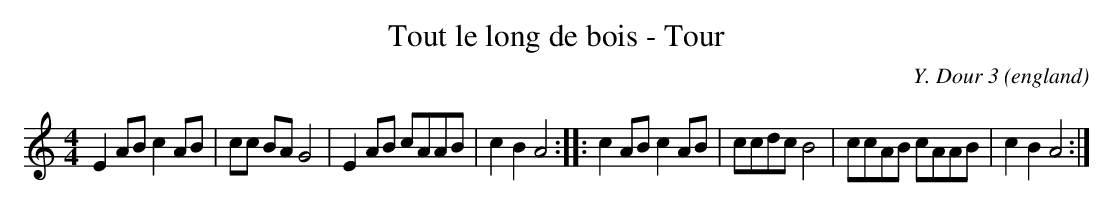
X:1
T:Tout le long de bois - Tour
O:england
C:Y. Dour 3
M:4/4
L:1/8
K:C
E2ABc2AB|cc BA G4|E2AB cAAB|c2B2A4:|\
|:c2ABc2AB|ccdcB4|ccAB cAAB|c2B2A4:|
